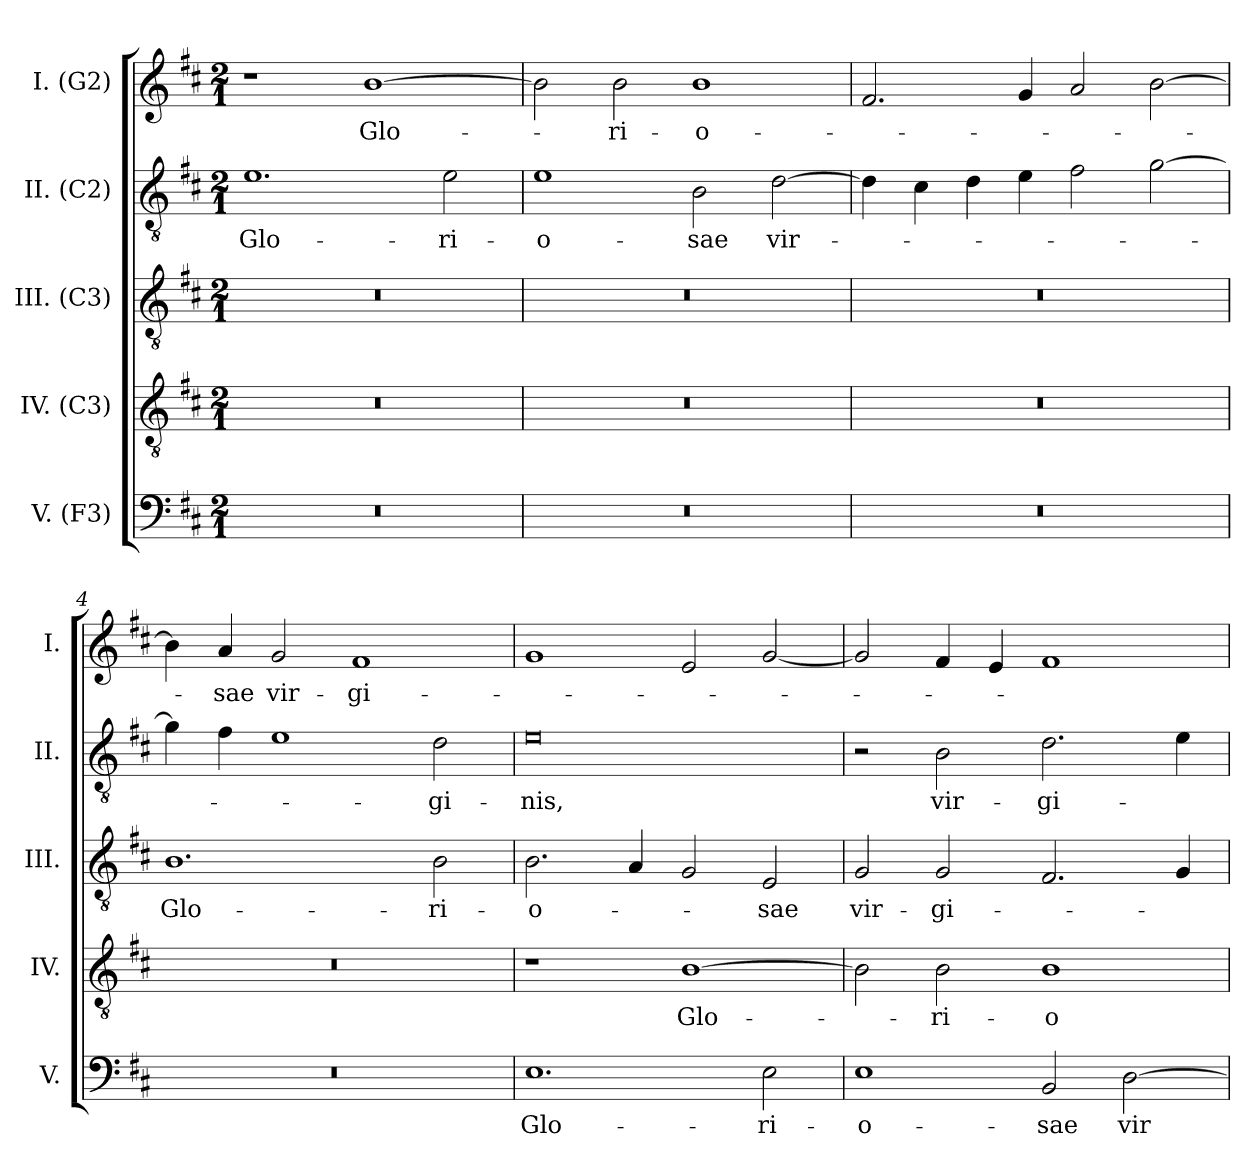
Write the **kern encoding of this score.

**kern	**text	**kern	**text	**kern	**text	**kern	**text	**kern	**text
*part5	*part5	*part4	*part4	*part3	*part3	*part2	*part2	*part1	*part1
*staff5	*staff5	*staff4	*staff4	*staff3	*staff3	*staff2	*staff2	*staff1	*staff1
*I"V. (F3)	*	*I"IV. (C3)	*	*I"III. (C3)	*	*I"II. (C2)	*	*I"I. (G2)	*
*I'V.	*	*I'IV.	*	*I'III.	*	*I'II.	*	*I'I.	*
!!LO:PB:g=z
*clefF4	*	*clefGv2	*	*clefGv2	*	*clefGv2	*	*clefG2	*
*	*	*ITrd7c12	*	*ITrd7c12	*	*	*	*	*
*k[f#c#]	*	*k[f#c#]	*	*k[f#c#]	*	*k[f#c#]	*	*k[f#c#]	*
*D:	*	*D:	*	*D:	*	*D:	*	*D:	*
*M2/1	*	*M2/1	*	*M2/1	*	*M2/1	*	*M2/1	*
=1	=1	=1	=1	=1	=1	=1	=1	=1	=1
!LO:N:vis=1	!	!LO:N:vis=1	!	!LO:N:vis=1	!	!	!	!	!
!	!	!	!	!	!	!	!LO:LY:b:color=#000000	!	!
0r	.	0r	.	0r	.	1.ei	Glo-	1r	.
!	!	!	!	!	!	!	!	!	!LO:LY:b:color=#000000
.	.	.	.	.	.	.	.	[1bi	Glo-
!	!	!	!	!	!	!	!LO:LY:b:color=#000000	!	!
.	.	.	.	.	.	2ei\	-ri-	.	.
=2	=2	=2	=2	=2	=2	=2	=2	=2	=2
!LO:N:vis=1	!	!LO:N:vis=1	!	!LO:N:vis=1	!	!	!	!	!
!	!	!	!	!	!	!	!LO:LY:b:color=#000000	!	!
0r	.	0r	.	0r	.	1ei	-o-	2bi\]	.
!	!	!	!	!	!	!	!	!	!LO:LY:b:color=#000000
.	.	.	.	.	.	.	.	2bi\	-ri-
!	!	!	!	!	!	!	!LO:LY:b:color=#000000	!	!
!	!	!	!	!	!	!	!	!	!LO:LY:b:color=#000000
.	.	.	.	.	.	2Bi\	-sae	1bi	-o-
!	!	!	!	!	!	!	!LO:LY:b:color=#000000	!	!
.	.	.	.	.	.	[2di\	vir-	.	.
=3	=3	=3	=3	=3	=3	=3	=3	=3	=3
!LO:N:vis=1	!	!LO:N:vis=1	!	!LO:N:vis=1	!	!	!	!	!
0r	.	0r	.	0r	.	4di\]	.	2.f#i/	.
.	.	.	.	.	.	4c#i\	.	.	.
.	.	.	.	.	.	4di\	.	.	.
.	.	.	.	.	.	4ei\	.	4gi/	.
.	.	.	.	.	.	2f#i\	.	2ai/	.
.	.	.	.	.	.	[2gi\	.	[2bi\	.
=4	=4	=4	=4	=4	=4	=4	=4	=4	=4
!LO:N:vis=1	!	!LO:N:vis=1	!	!	!	!	!	!	!
!	!	!	!	!	!LO:LY:b:color=#000000	!	!	!	!
0r	.	0r	.	1.BBi	Glo-	4gi\]	.	4bi\]	.
!	!	!	!	!	!	!	!	!	!LO:LY:b:color=#000000
.	.	.	.	.	.	4f#i\	.	4ai/	-sae
!	!	!	!	!	!	!	!	!	!LO:LY:b:color=#000000
.	.	.	.	.	.	1ei	.	2gi/	vir-
!	!	!	!	!	!	!	!	!	!LO:LY:b:color=#000000
.	.	.	.	.	.	.	.	1f#i	-gi-
!	!	!	!	!	!LO:LY:b:color=#000000	!	!	!	!
!	!	!	!	!	!	!	!LO:LY:b:color=#000000	!	!
.	.	.	.	2BBi\	-ri-	2di\	-gi-	.	.
!!LO:LB:g=z
=5	=5	=5	=5	=5	=5	=5	=5	=5	=5
!	!LO:LY:b:color=#000000	!	!	!	!	!	!	!	!
!	!	!	!	!	!LO:LY:b:color=#000000	!	!	!	!
!	!	!	!	!	!	!	!LO:LY:b:color=#000000	!	!
1.Ei	Glo-	1r	.	2.BBi\	-o-	0ei	-nis,	1gi	.
.	.	.	.	4AAi/	.	.	.	.	.
!	!	!	!LO:LY:b:color=#000000	!	!	!	!	!	!
.	.	[1BBi	Glo-	2GGi/	.	.	.	2ei/	.
!	!LO:LY:b:color=#000000	!	!	!	!	!	!	!	!
!	!	!	!	!	!LO:LY:b:color=#000000	!	!	!	!
2Ei\	-ri-	.	.	2EEi/	-sae	.	.	[2gi/	.
=6	=6	=6	=6	=6	=6	=6	=6	=6	=6
!	!LO:LY:b:color=#000000	!	!	!	!	!	!	!	!
!	!	!	!	!	!LO:LY:b:color=#000000	!	!	!	!
1Ei	-o-	2BBi\]	.	2GGi/	vir-	2r	.	2gi/]	.
!	!	!	!LO:LY:b:color=#000000	!	!	!	!	!	!
!	!	!	!	!	!LO:LY:b:color=#000000	!	!	!	!
!	!	!	!	!	!	!	!LO:LY:b:color=#000000	!	!
.	.	2BBi\	-ri-	2GGi/	-gi-	2Bi\	vir-	4f#i/	.
.	.	.	.	.	.	.	.	4ei/	.
!	!LO:LY:b:color=#000000	!	!	!	!	!	!	!	!
!	!	!	!LO:LY:b:color=#000000	!	!	!	!	!	!
!	!	!	!	!	!	!	!LO:LY:b:color=#000000	!	!
2BBi/	-sae	1BBi	-o-	2.FF#i/	.	2.di\	-gi-	1f#i	.
!	!LO:LY:b:color=#000000	!	!	!	!	!	!	!	!
[2Di\	vir-	.	.	.	.	.	.	.	.
.	.	.	.	4GGi/	.	4ei\	.	.	.
=	=	=	=	=	=	=	=	=	=
*-	*-	*-	*-	*-	*-	*-	*-	*-	*-
